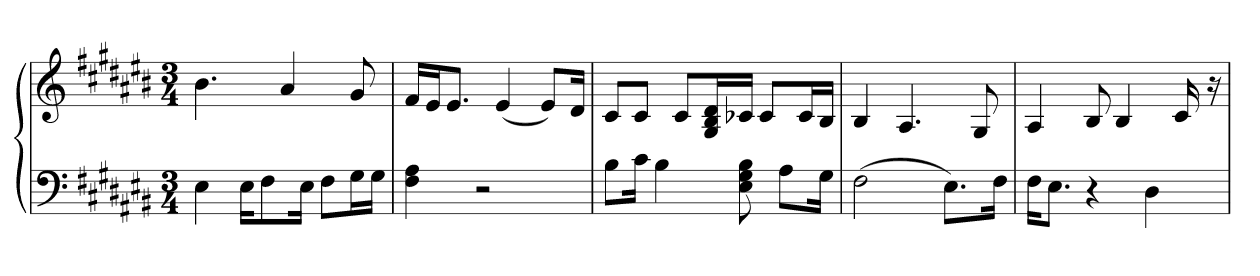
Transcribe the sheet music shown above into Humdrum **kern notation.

**kern	**kern
*part1	*part1
*staff2	*staff1
*clefF4	*clefG2
*k[f#c#g#d#a#e#b#]	*k[f#c#g#d#a#e#b#]
*M3/4	*M3/4
=1	=1
4E#	4.b#
16E#\KL	.
8F#\	.
.	4a#
16E#\Jk	.
8F#\L	.
16G#\L	8g#
16G#\JJ	.
=2	=2
4F# 4A#	16f#/LL
.	16e#/J
.	8.e#/J
2r	.
.	(4e#
.	8e#/L)
.	16d#/Jk
=3	=3
8B#\L	8c#/L
16c#\Jk	8c#/J
4B#	.
.	8c#/L
.	16G#/ 16B#/ 16d#/L
8E# 8G# 8B#	16c-X/JJ
.	8c-/L
8A#\L	.
.	16c-/L
16G#\Jk	16B#/JJ
=4	=4
(2F#	4B#
.	4.A#
8.E#\L)	.
.	8G#
16F#\Jk	.
=5	=5
16F#\KL	4A#
8.E#\J	.
4r	8B#
.	4B#
4D#	.
.	16c#
.	16r
=	=
*-	*-
